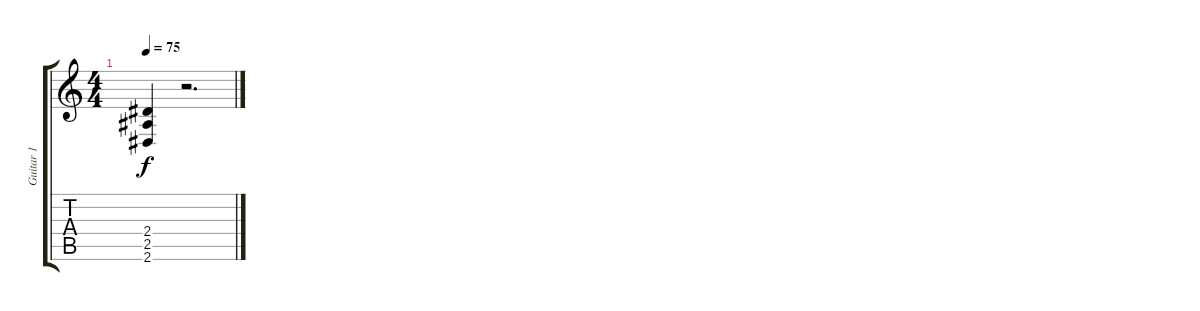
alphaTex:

\track ("Guitar 1" "Guitar 1") {instrument distortionguitar}
\staff {score tabs}
\tuning (Eb4 Bb3 Gb3 Db3 Ab2 Db2) {hide}
\ts (4 4)
\tempo 75
\clef g2
\ks c
(2.4 2.5 2.6).4{dy f} r.2{d}
